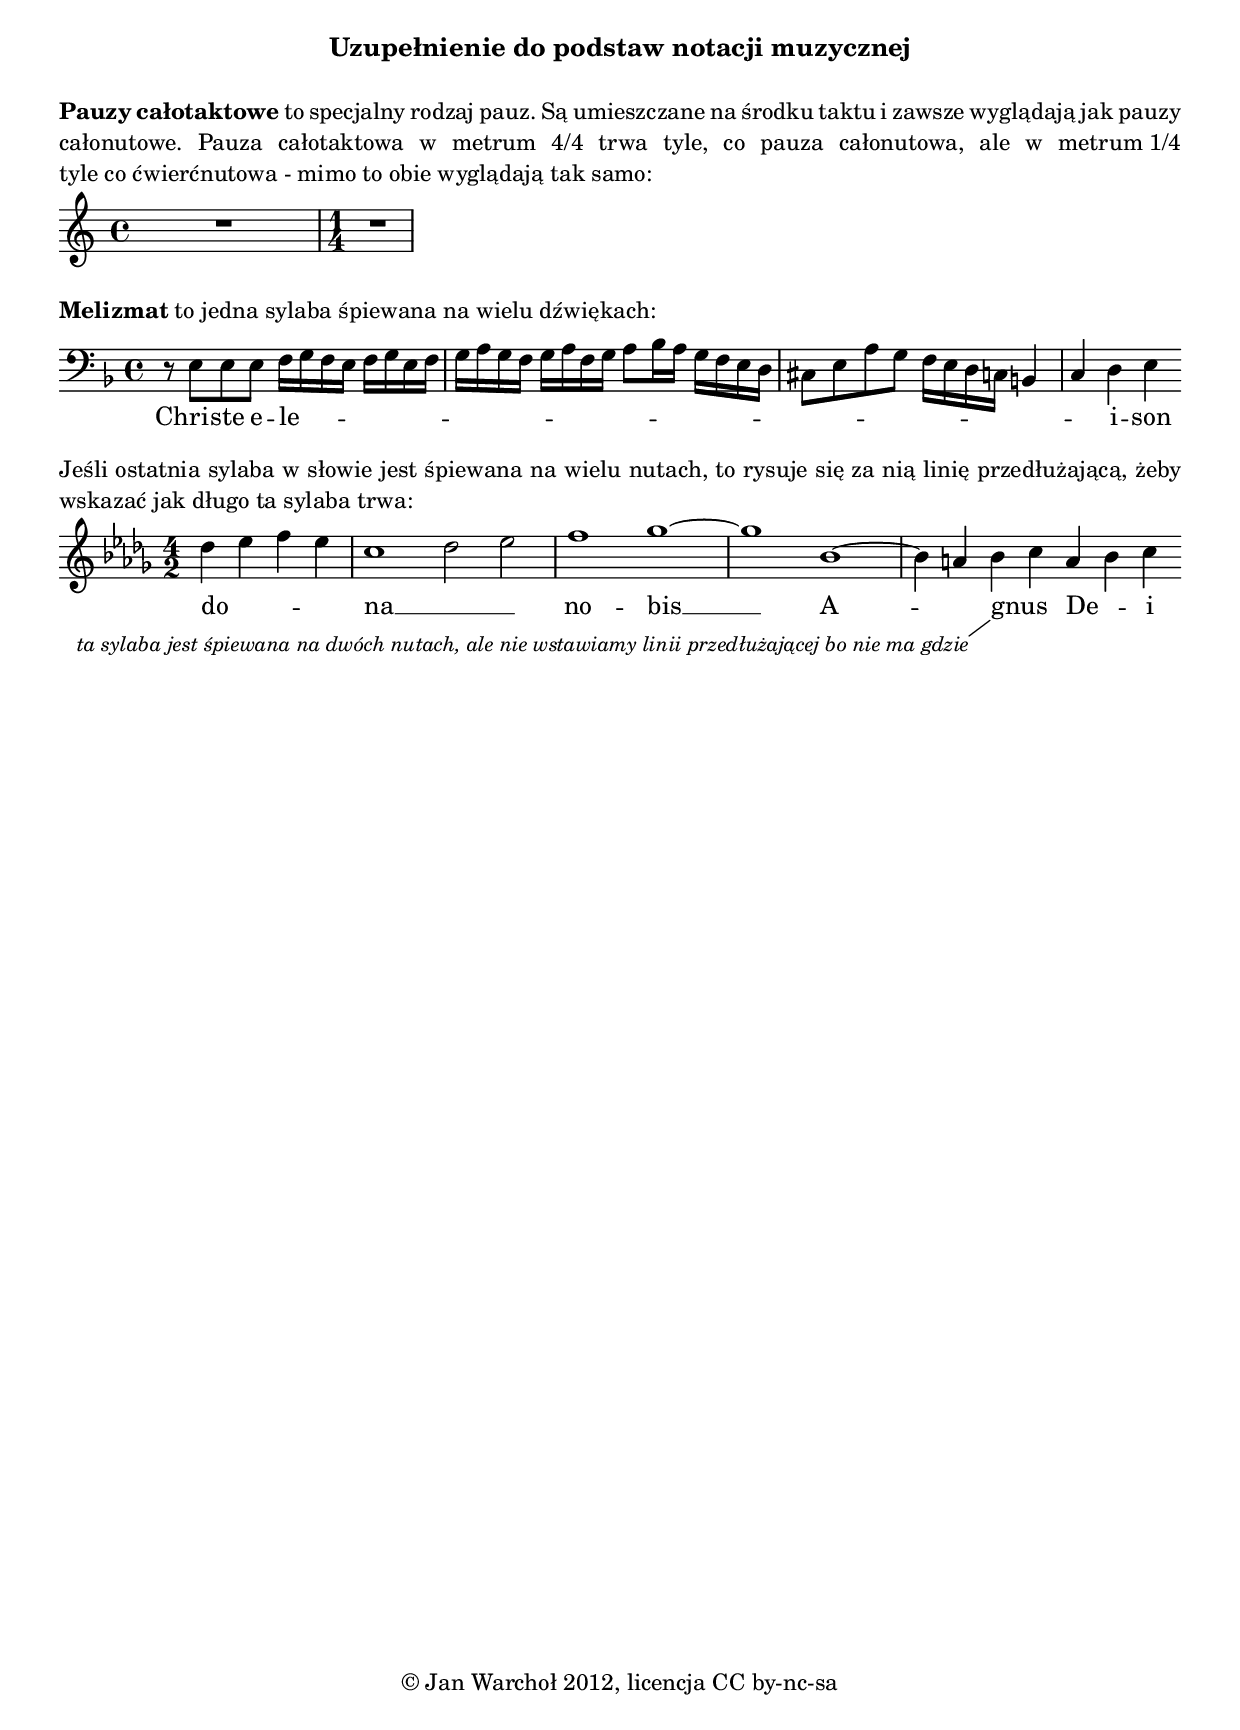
\version "2.15.36"

% #(set-global-staff-size 17)

\paper {
  indent = 0
  markup-system-spacing #'padding = #0.5
  score-markup-spacing #'padding = #3.3
  score-markup-spacing #'basic-distance = #0
  top-markup-spacing #'padding = #3
  ragged-bottom = ##t
}

\header {
  instrument = "Uzupełnienie do podstaw notacji muzycznej"
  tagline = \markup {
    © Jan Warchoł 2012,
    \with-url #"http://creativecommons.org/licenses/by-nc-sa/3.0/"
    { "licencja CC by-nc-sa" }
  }
}

\markup \vspace #1

\markup \justify {
  \bold { Pauzy całotaktowe } to specjalny rodzaj pauz.  Są umieszczane na
  środku taktu i zawsze wyglądają jak pauzy całonutowe. Pauza całotaktowa
  w metrum 4/4 trwa tyle, co pauza całonutowa, ale w "metrum 1/4" "tyle co ćwierćnutowa"
  - mimo to obie wyglądają tak samo:
}
\score {
  { R1  \time 1/4  R4 }
  \layout { line-width = 6\cm ragged-right = ##f }
}

\markup \justify {
  \bold Melizmat to jedna sylaba śpiewana na wielu dźwiękach:
}
\score {
  \relative f {
    \clef F
    \key d \minor
    r8 e e e f16 \melisma g f e f g e f
    g a g f g a f g a8 bes16 a g f e d
    cis8 e a g f16 e d c b4
    c4 \melismaEnd d e
  }
  \addlyrics {
    \once \override LyricText #'self-alignment-X = #0.7
    Chri -- ste e -- le -- i -- son
  }
  \layout {
    system-count = #1
  }
}

\markup \justify {
  Jeśli ostatnia sylaba w słowie jest śpiewana na wielu nutach, to rysuje się za nią
  linię przedłużającą, żeby wskazać jak długo ta sylaba trwa:
}

\score {
  <<
    \new Voice = mix \relative f'' {
      \key bes \minor
      \time 4/2
      \partial 1 des \melisma es f es \melismaEnd
      c1 \melisma des2 es \melismaEnd
      f1 ges~
      ges1 bes,~
      bes4 a bes c a bes c
    }
    \new Lyrics \with { \consists "Balloon_engraver" }
    \lyricsto mix \lyricmode {
      do -- na __ no -- bis __ A -- _
      \override BalloonTextItem #'annotation-balloon = ##f
      \balloonGrobText #'LyricText #'(-2 . -1.5) \markup \smaller \italic "ta sylaba jest śpiewana na dwóch nutach, ale nie wstawiamy linii przedłużającej bo nie ma gdzie"
      gnus _ De -- _ i
    }
  >>
  \layout { ragged-right = ##f }
}